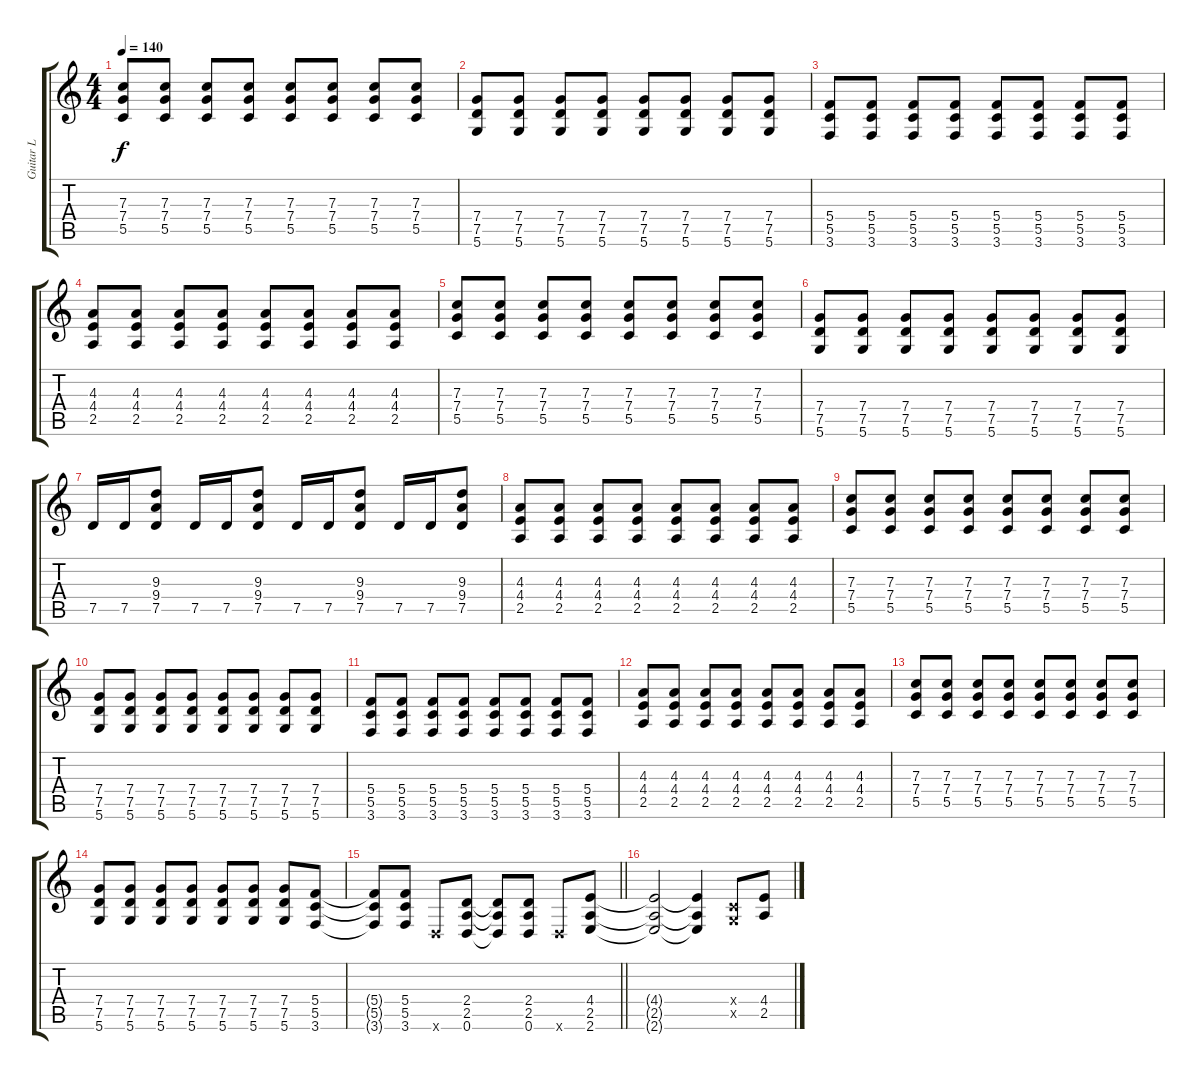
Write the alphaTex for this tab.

\track ("Guitar L" "Guitar L") {instrument distortionguitar}
\staff {score tabs}
\tuning (D4 A3 F3 C3 G2 D2) {hide}
\ts (4 4)
\tempo 140
\clef g2
\ks c
(7.3 7.4 5.5).8{dy f} (7.3 7.4 5.5).8 (7.3 7.4 5.5).8 (7.3 7.4 5.5).8 (7.3 7.4 5.5).8 (7.3 7.4 5.5).8 (7.3 7.4 5.5).8 (7.3 7.4 5.5).8 |
(7.4 7.5 5.6).8 (7.4 7.5 5.6).8 (7.4 7.5 5.6).8 (7.4 7.5 5.6).8 (7.4 7.5 5.6).8 (7.4 7.5 5.6).8 (7.4 7.5 5.6).8 (7.4 7.5 5.6).8 |
(5.4 5.5 3.6).8 (5.4 5.5 3.6).8 (5.4 5.5 3.6).8 (5.4 5.5 3.6).8 (5.4 5.5 3.6).8 (5.4 5.5 3.6).8 (5.4 5.5 3.6).8 (5.4 5.5 3.6).8 |
(4.3 4.4 2.5).8 (4.3 4.4 2.5).8 (4.3 4.4 2.5).8 (4.3 4.4 2.5).8 (4.3 4.4 2.5).8 (4.3 4.4 2.5).8 (4.3 4.4 2.5).8 (4.3 4.4 2.5).8 |
(7.3 7.4 5.5).8 (7.3 7.4 5.5).8 (7.3 7.4 5.5).8 (7.3 7.4 5.5).8 (7.3 7.4 5.5).8 (7.3 7.4 5.5).8 (7.3 7.4 5.5).8 (7.3 7.4 5.5).8 |
(7.4 7.5 5.6).8 (7.4 7.5 5.6).8 (7.4 7.5 5.6).8 (7.4 7.5 5.6).8 (7.4 7.5 5.6).8 (7.4 7.5 5.6).8 (7.4 7.5 5.6).8 (7.4 7.5 5.6).8 |
7.5.16 7.5.16 (9.3 9.4 7.5).8 7.5.16 7.5.16 (9.3 9.4 7.5).8 7.5.16 7.5.16 (9.3 9.4 7.5).8 7.5.16 7.5.16 (9.3 9.4 7.5).8 |
(4.3 4.4 2.5).8 (4.3 4.4 2.5).8 (4.3 4.4 2.5).8 (4.3 4.4 2.5).8 (4.3 4.4 2.5).8 (4.3 4.4 2.5).8 (4.3 4.4 2.5).8 (4.3 4.4 2.5).8 |
(7.3 7.4 5.5).8 (7.3 7.4 5.5).8 (7.3 7.4 5.5).8 (7.3 7.4 5.5).8 (7.3 7.4 5.5).8 (7.3 7.4 5.5).8 (7.3 7.4 5.5).8 (7.3 7.4 5.5).8 |
(7.4 7.5 5.6).8 (7.4 7.5 5.6).8 (7.4 7.5 5.6).8 (7.4 7.5 5.6).8 (7.4 7.5 5.6).8 (7.4 7.5 5.6).8 (7.4 7.5 5.6).8 (7.4 7.5 5.6).8 |
(5.4 5.5 3.6).8 (5.4 5.5 3.6).8 (5.4 5.5 3.6).8 (5.4 5.5 3.6).8 (5.4 5.5 3.6).8 (5.4 5.5 3.6).8 (5.4 5.5 3.6).8 (5.4 5.5 3.6).8 |
(4.3 4.4 2.5).8 (4.3 4.4 2.5).8 (4.3 4.4 2.5).8 (4.3 4.4 2.5).8 (4.3 4.4 2.5).8 (4.3 4.4 2.5).8 (4.3 4.4 2.5).8 (4.3 4.4 2.5).8 |
(7.3 7.4 5.5).8 (7.3 7.4 5.5).8 (7.3 7.4 5.5).8 (7.3 7.4 5.5).8 (7.3 7.4 5.5).8 (7.3 7.4 5.5).8 (7.3 7.4 5.5).8 (7.3 7.4 5.5).8 |
(7.4 7.5 5.6).8 (7.4 7.5 5.6).8 (7.4 7.5 5.6).8 (7.4 7.5 5.6).8 (7.4 7.5 5.6).8 (7.4 7.5 5.6).8 (7.4 7.5 5.6).8 (5.4 5.5 3.6).8 |
\barLineRight lightlight
(5.4{t} 5.5{t} 3.6{t}).8 (5.4 5.5 3.6).8 0.6{x}.8 (2.4 2.5 0.6).8 (2.4{t} 2.5{t} 0.6{t}).8 (2.4 2.5 0.6).8 0.6{x}.8 (4.4 2.5 2.6).8 |
(4.4{t} 2.5{t} 2.6{t}).2 (4.4{t} 2.5{t} 2.6{t}).4 (0.4{x} 0.5{x}).8 (4.4 2.5).8
